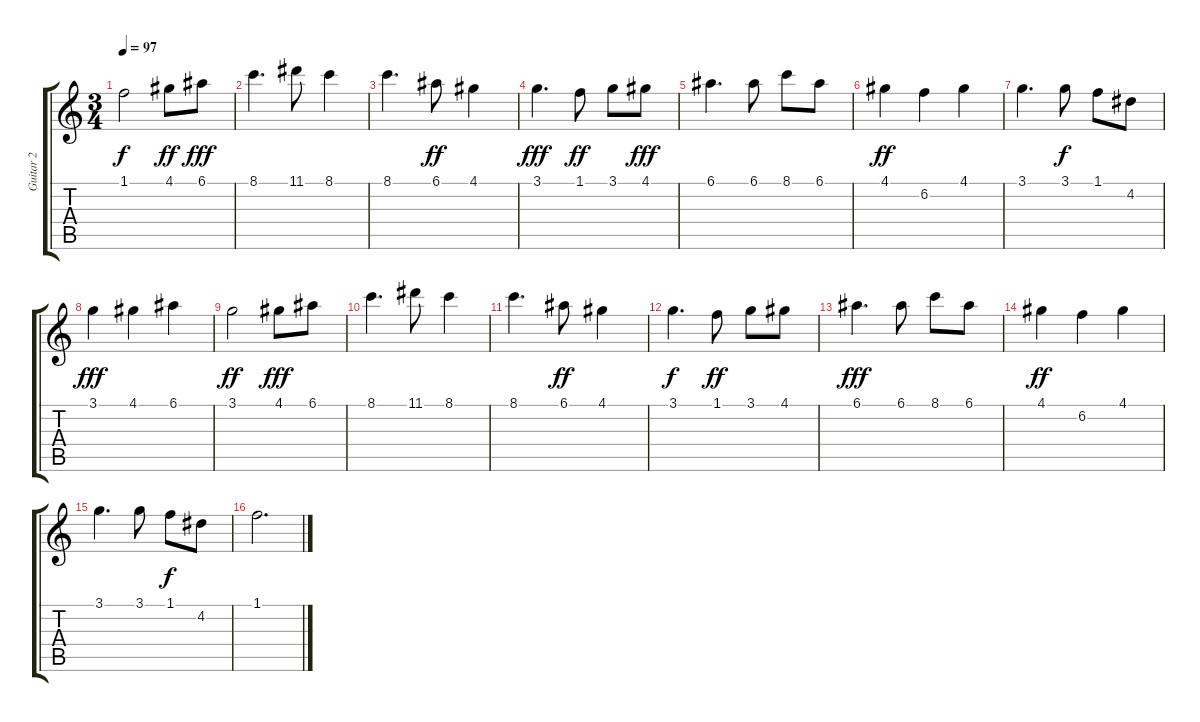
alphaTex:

\track ("Guitar 2" "Guitar 2") {instrument acousticguitarnylon}
\staff {score tabs}
\tuning (E4 B3 G3 D3 A2 E2) {hide}
\ts (3 4)
\tempo 97
\clef g2
\ks c
1.1.2{dy f} 4.1.8{dy ff} 6.1.8{dy fff} |
8.1.4{d} 11.1.8 8.1.4 |
8.1.4{d} 6.1.8{dy ff} 4.1.4 |
3.1.4{d dy fff} 1.1.8{dy ff} 3.1.8 4.1.8{dy fff} |
6.1.4{d} 6.1.8 8.1.8 6.1.8 |
4.1.4{dy ff} 6.2.4 4.1.4 |
3.1.4{d} 3.1.8{dy f} 1.1.8 4.2.8 |
3.1.4{dy fff} 4.1.4 6.1.4 |
3.1.2{dy ff} 4.1.8{dy fff} 6.1.8 |
8.1.4{d} 11.1.8 8.1.4 |
8.1.4{d} 6.1.8{dy ff} 4.1.4 |
3.1.4{d dy f} 1.1.8{dy ff} 3.1.8 4.1.8 |
6.1.4{d dy fff} 6.1.8 8.1.8 6.1.8 |
4.1.4{dy ff} 6.2.4 4.1.4 |
3.1.4{d} 3.1.8 1.1.8{dy f} 4.2.8 |
1.1.2{d}
